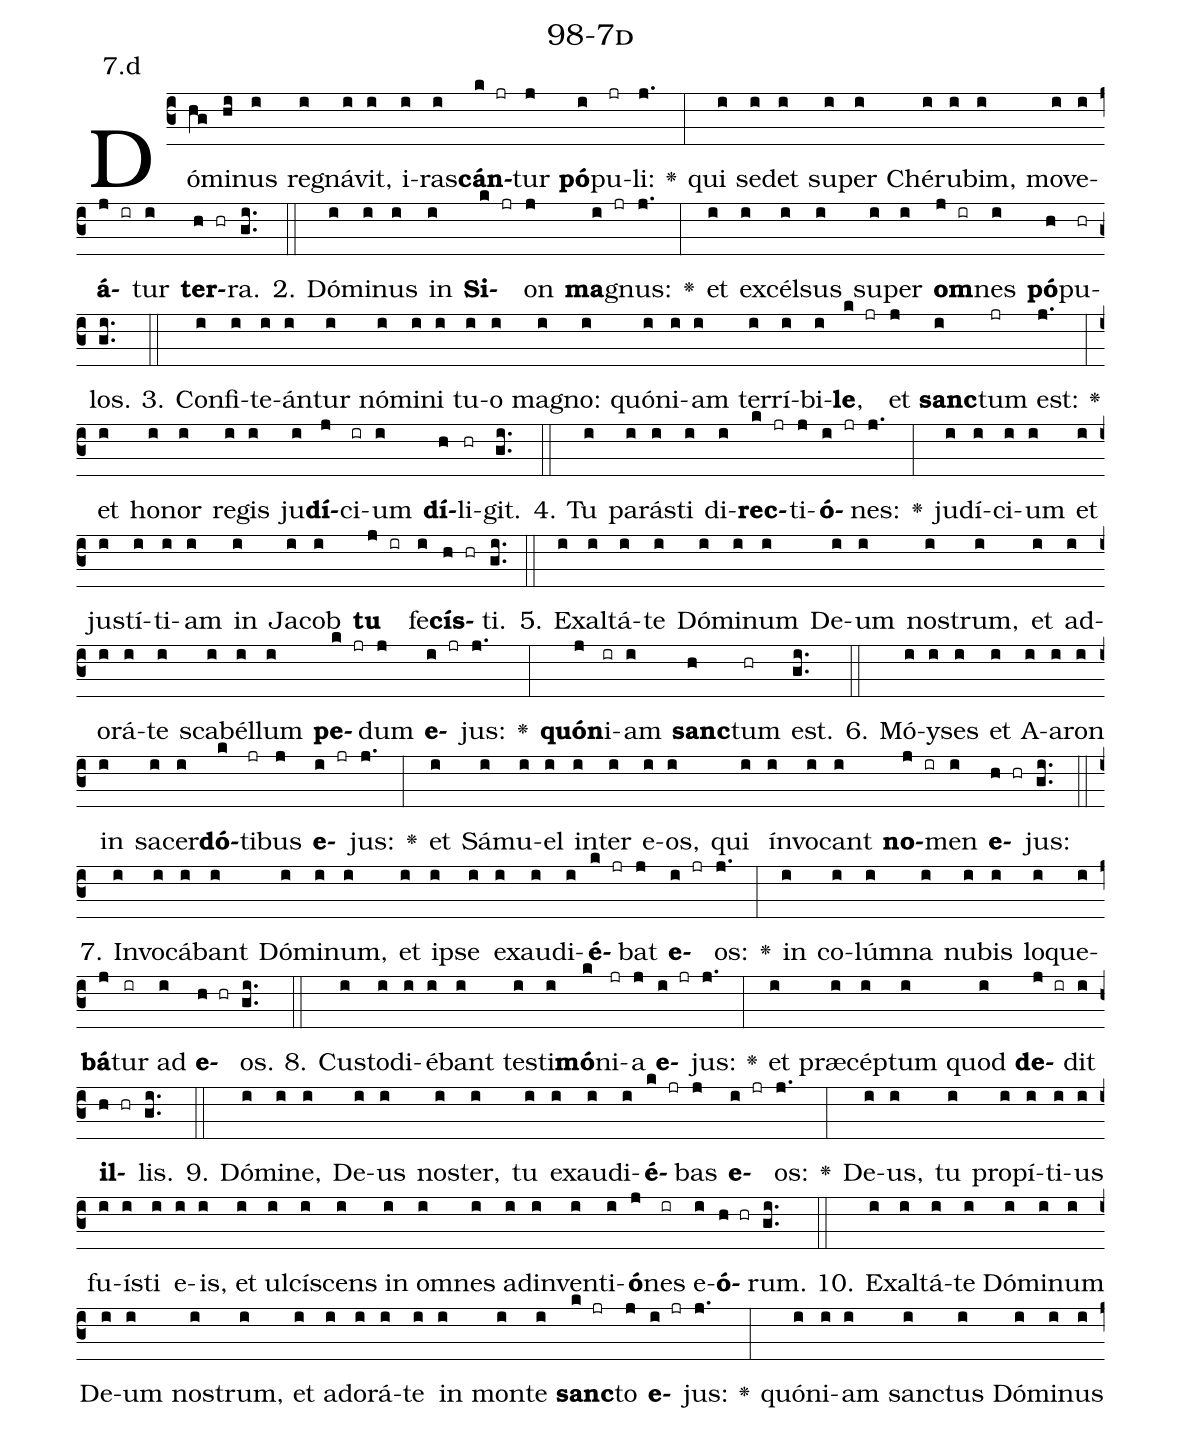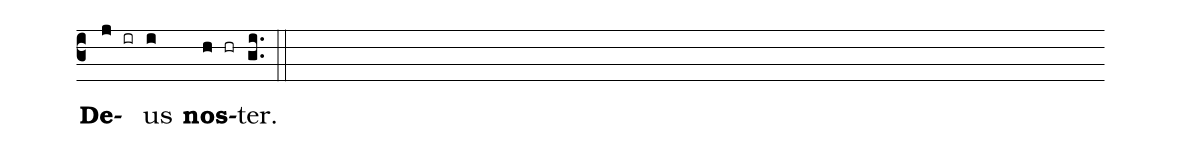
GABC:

name: 98-7d;
annotation: 7.d;
%%
(c3)Dó(hg)mi(hi)nus(i) re(i)gná(i)vit,(i) i(i)ras(i)<b>cán</b>(k jr)tur(j) <b>pó</b>(i)pu(jr)li:(j.) <v>\greheightstar</v>(:) qui(i) se(i)det(i) su(i)per(i) Ché(i)ru(i)bim,(i) mo(i)ve(i)<b>á</b>(j ir)tur(i) <b>ter</b>(h hr)ra.(gi..) (::)
2. Dó(i)mi(i)nus(i) in(i) <b>Si</b>(k jr)on(j) <b>ma</b>(i jr)gnus:(j.) <v>\greheightstar</v>(:) et(i) ex(i)cél(i)sus(i) su(i)per(i) <b>om</b>(j ir)nes(i) <b>pó</b>(h)pu(hr)los.(gi..) (::)
3. Con(i)fi(i)te(i)án(i)tur(i) nó(i)mi(i)ni(i) tu(i)o(i) ma(i)gno:(i) quón(i)i(i)am(i) ter(i)rí(i)bi(i)<b>le</b>,(k jr) et(j) <b>sanc</b>(i)tum(jr) est:(j.) <v>\greheightstar</v>(:) et(i) ho(i)nor(i) re(i)gis(i) ju(i)<b>dí</b>(j)ci(ir)um(i) <b>dí</b>(h)li(hr)git.(gi..) (::)
4. Tu(i) pa(i)rás(i)ti(i) di(i)<b>rec</b>(k jr)ti(j)<b>ó</b>(i jr)nes:(j.) <v>\greheightstar</v>(:) ju(i)dí(i)ci(i)um(i) et(i) jus(i)tí(i)ti(i)am(i) in(i) Ja(i)cob(i) <b>tu</b>(j ir) fe(i)<b>cís</b>(h hr)ti.(gi..) (::)
5. Ex(i)al(i)tá(i)te(i) Dó(i)mi(i)num(i) De(i)um(i) nos(i)trum,(i) et(i) ad(i)o(i)rá(i)te(i) sca(i)bél(i)lum(i) <b>pe</b>(k jr)dum(j) <b>e</b>(i jr)jus:(j.) <v>\greheightstar</v>(:) <b>quón</b>(j)i(ir)am(i) <b>sanc</b>(h)tum(hr) est.(gi..) (::)
6. Mó(i)y(i)ses(i) et(i) A(i)a(i)ron(i) in(i) sa(i)cer(i)<b>dó</b>(k)ti(jr)bus(j) <b>e</b>(i jr)jus:(j.) <v>\greheightstar</v>(:) et(i) Sá(i)mu(i)el(i) in(i)ter(i) e(i)os,(i) qui(i) ín(i)vo(i)cant(i) <b>no</b>(j ir)men(i) <b>e</b>(h hr)jus:(gi..) (::)
7. In(i)vo(i)cá(i)bant(i) Dó(i)mi(i)num,(i) et(i) ip(i)se(i) ex(i)au(i)di(i)<b>é</b>(k jr)bat(j) <b>e</b>(i jr)os:(j.) <v>\greheightstar</v>(:) in(i) co(i)lúm(i)na(i) nu(i)bis(i) lo(i)que(i)<b>bá</b>(j)tur(ir) ad(i) <b>e</b>(h hr)os.(gi..) (::)
8. Cus(i)to(i)di(i)é(i)bant(i) tes(i)ti(i)<b>mó</b>(k)ni(jr)a(j) <b>e</b>(i jr)jus:(j.) <v>\greheightstar</v>(:) et(i) præ(i)cép(i)tum(i) quod(i) <b>de</b>(j ir)dit(i) <b>il</b>(h hr)lis.(gi..) (::)
9. Dó(i)mi(i)ne,(i) De(i)us(i) nos(i)ter,(i) tu(i) ex(i)au(i)di(i)<b>é</b>(k jr)bas(j) <b>e</b>(i jr)os:(j.) <v>\greheightstar</v>(:) De(i)us,(i) tu(i) pro(i)pí(i)ti(i)us(i) fu(i)ís(i)ti(i) e(i)is,(i) et(i) ul(i)cí(i)scens(i) in(i) om(i)nes(i) ad(i)in(i)ven(i)ti(i)<b>ó</b>(j)nes(ir) e(i)<b>ó</b>(h hr)rum.(gi..) (::)
10. Ex(i)al(i)tá(i)te(i) Dó(i)mi(i)num(i) De(i)um(i) nos(i)trum,(i) et(i) ad(i)o(i)rá(i)te(i) in(i) mon(i)te(i) <b>sanc</b>(k jr)to(j) <b>e</b>(i jr)jus:(j.) <v>\greheightstar</v>(:) quón(i)i(i)am(i) sanc(i)tus(i) Dó(i)mi(i)nus(i) <b>De</b>(j ir)us(i) <b>nos</b>(h hr)ter.(gi..) (::)
